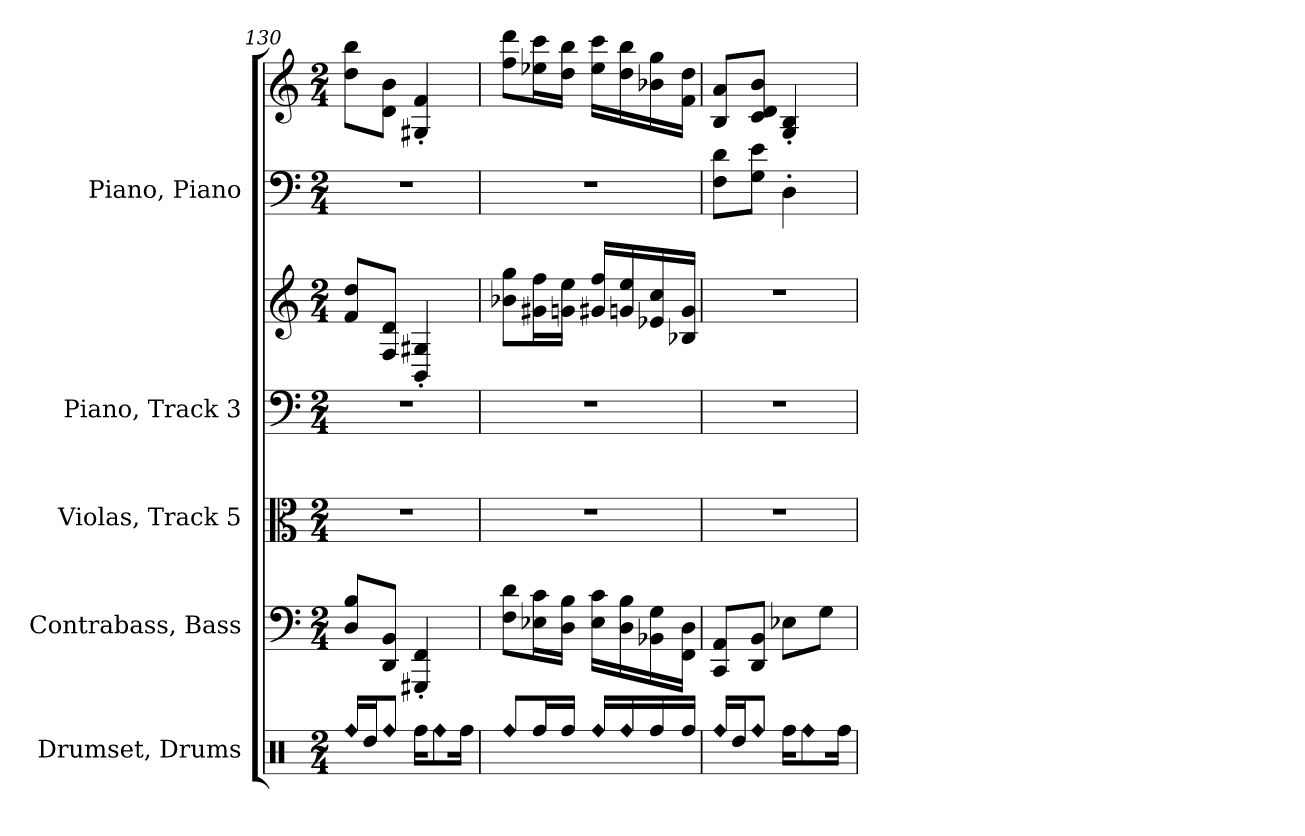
**kern	**kern	**kern	**kern	**kern	**kern	**kern
*part5	*part4	*part3	*part2	*part2	*part1	*part1
*staff7	*staff6	*staff5	*staff4	*staff3	*staff2	*staff1
*I"Drumset, Drums	*I"Contrabass, Bass	*I"Violas, Track  5	*I"Piano, Track  3	*	*I"Piano, Piano	*
*I'D. Set	*I'Cb.	*I'Vlas.	*I'Pno.	*	*I'Pno.	*
*clefX	*clefF4	*clefC3	*clefF4	*clefG2	*clefF4	*clefG2
*	*ITrd7c12	*	*	*	*	*
*k[]	*k[]	*k[]	*k[]	*k[]	*k[]	*k[]
*M2/4	*M2/4	*M2/4	*M2/4	*M2/4	*M2/4	*M2/4
=130	=130	=130	=130	=130	=130	=130
!LO:N:head=diamond	!	!	!	!	!	!
16Rff/LL	8DD/ 8BB/L	2r	2r	8f/ 8dd/L	2r	8dd\ 8bb\L
16Rdd/J	.	.	.	.	.	.
!LO:N:head=diamond	!	!	!	!	!	!
8Rff/J	8DDD/ 8BBB/J	.	.	8F/ 8d/J	.	8d\ 8b\J
16Rff\KL	4GGGG#X/' 4FFF/'	.	.	4BB/' 4G#X/'	.	4G#X/' 4f/'
!LO:N:head=diamond	!	!	!	!	!	!
8Rff\	.	.	.	.	.	.
16Rff\Jk	.	.	.	.	.	.
=131	=131	=131	=131	=131	=131	=131
!LO:N:head=diamond	!	!	!	!	!	!
8Rff/L	8FF\ 8D\L	2r	2r	8b-X\ 8gg\L	2r	8ff\ 8ddd\L
16Rff/L	16EE-X\ 16C\L	.	.	16g#X\ 16ff\L	.	16ee-X\ 16ccc\L
16Rff/JJ	16DD\ 16BB\JJ	.	.	16gn\ 16ee\JJ	.	16dd\ 16bb\JJ
!LO:N:head=diamond	!	!	!	!	!	!
16Rff/LL	16EE-\ 16C\LL	.	.	16g#X/ 16ff/LL	.	16ee-\ 16ccc\LL
!LO:N:head=diamond	!	!	!	!	!	!
16Rff/	16DD\ 16BB\	.	.	16gn/ 16ee/	.	16dd\ 16bb\
16Rff/	16BBB-X\ 16GG\	.	.	16e-X/ 16cc/	.	16b-X\ 16gg\
16Rff/JJ	16FFF\ 16DD\JJ	.	.	16B-X/ 16g/JJ	.	16f\ 16dd\JJ
=132	=132	=132	=132	=132	=132	=132
!LO:N:head=diamond	!	!	!	!	!	!
16Rff/LL	8CCC/ 8AAA/L	2r	2r	2r	8F\ 8d\L	8B/ 8a/L
16Rdd/J	.	.	.	.	.	.
!LO:N:head=diamond	!	!	!	!	!	!
8Rff/J	8DDD/ 8BBB/J	.	.	.	8G\ 8e\J	8c/ 8d/ 8b/J
16Rff\KL	8EE-X\L	.	.	.	4D'\	4G/' 4B/'
!LO:N:head=diamond	!	!	!	!	!	!
8Rff\	.	.	.	.	.	.
.	8GG\J	.	.	.	.	.
16Rff\Jk	.	.	.	.	.	.
=	=	=	=	=	=	=
*-	*-	*-	*-	*-	*-	*-
